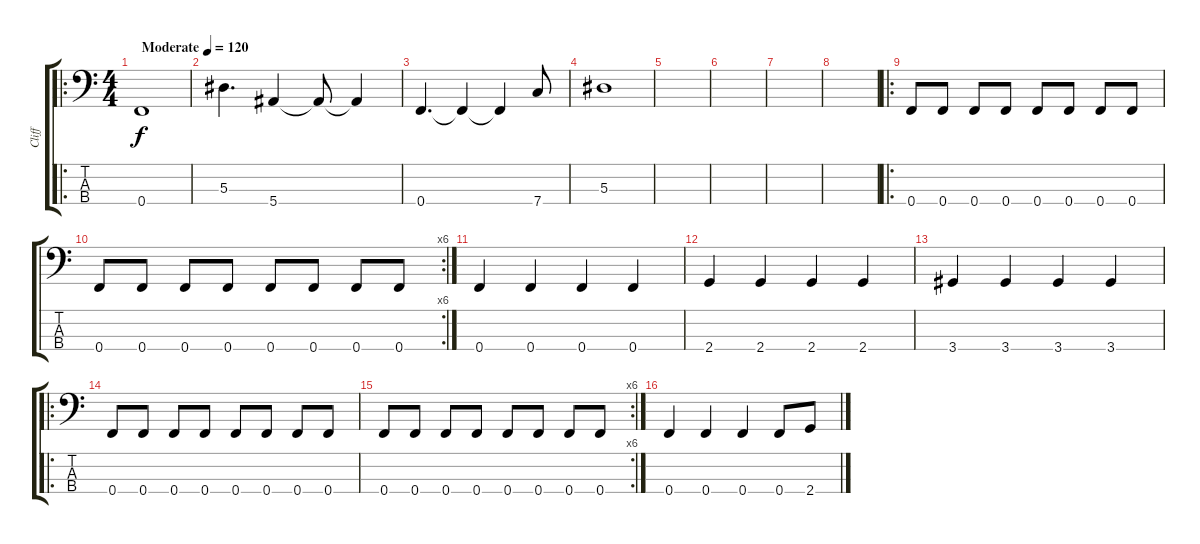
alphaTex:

\track ("Cliff" "Cliff") {instrument electricbassfinger}
\staff {score tabs}
\tuning (Ab2 Eb2 Bb1 F1) {hide}
\ro
\ts (4 4)
\tempo (120 "Moderate")
\clef f4
\ks c
0.4.1{dy f instrument electricbassfinger} |
5.3.4{d} 5.4.4 5.4{t}.8 5.4{t}.4 |
0.4.4{d} 0.4{t}.4 0.4{t}.4 7.4.8 |
5.3.1 |
|
|
|
|
\ro
0.4.8 0.4.8 0.4.8 0.4.8 0.4.8 0.4.8 0.4.8 0.4.8 |
\rc 6
0.4.8 0.4.8 0.4.8 0.4.8 0.4.8 0.4.8 0.4.8 0.4.8 |
0.4.4 0.4.4 0.4.4 0.4.4 |
2.4.4 2.4.4 2.4.4 2.4.4 |
3.4.4 3.4.4 3.4.4 3.4.4 |
\ro
0.4.8 0.4.8 0.4.8 0.4.8 0.4.8 0.4.8 0.4.8 0.4.8 |
\rc 6
0.4.8 0.4.8 0.4.8 0.4.8 0.4.8 0.4.8 0.4.8 0.4.8 |
0.4.4 0.4.4 0.4.4 0.4.8 2.4.8
